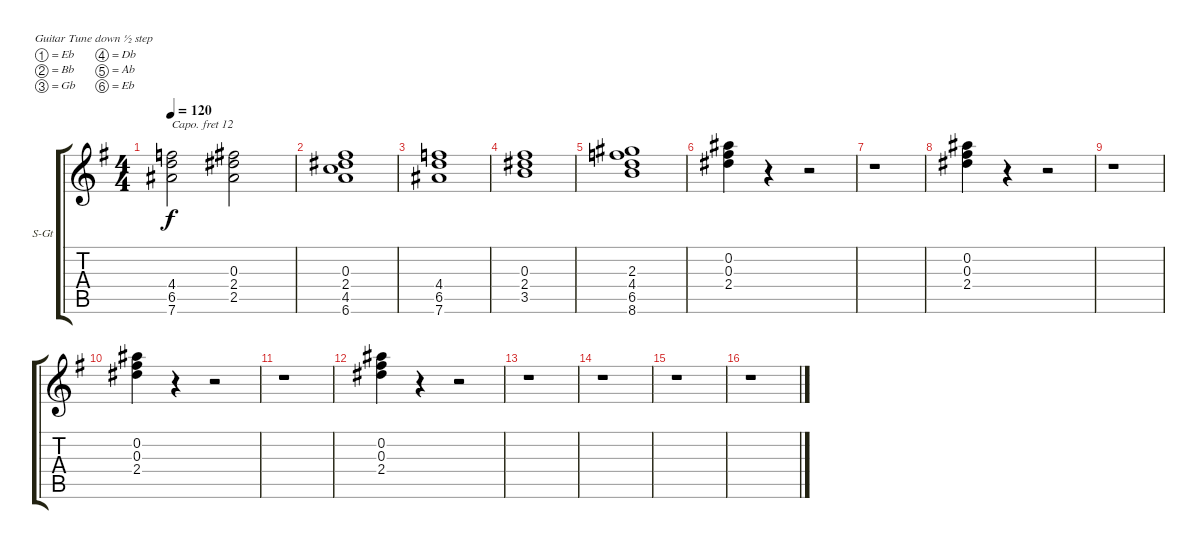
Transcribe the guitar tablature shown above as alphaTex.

\bracketExtendMode groupsimilarinstruments
\firstSystemTrackNameOrientation horizontal
\otherSystemsTrackNameOrientation horizontal
\track ("Keyboard - Derek Sherinian" "S-Gt") {mute instrument choiraahs}
\staff {score tabs}
\capo 12
\tuning (Eb4 Bb3 Gb3 Db3 Ab2 Eb2)
\displaytranspose 12
\ts (4 4)
\tempo 120
\clef g2
\ks eminor
(4.4 6.5 7.6).2{dy f} (0.3 2.4 2.5).2 |
(0.3 2.4 4.5 6.6).1 |
(4.4 6.5 7.6).1 |
(0.3 2.4 3.5).1 |
(2.3 4.4 6.5 8.6).1 |
(0.2 0.3 2.4).4 r.4 r.2 |
r.1 |
(0.2 0.3 2.4).4 r.4 r.2 |
r.1 |
(0.2 0.3 2.4).4 r.4 r.2 |
r.1 |
(0.2 0.3 2.4).4 r.4 r.2 |
r.1 |
r.1 |
r.1 |
r.1
